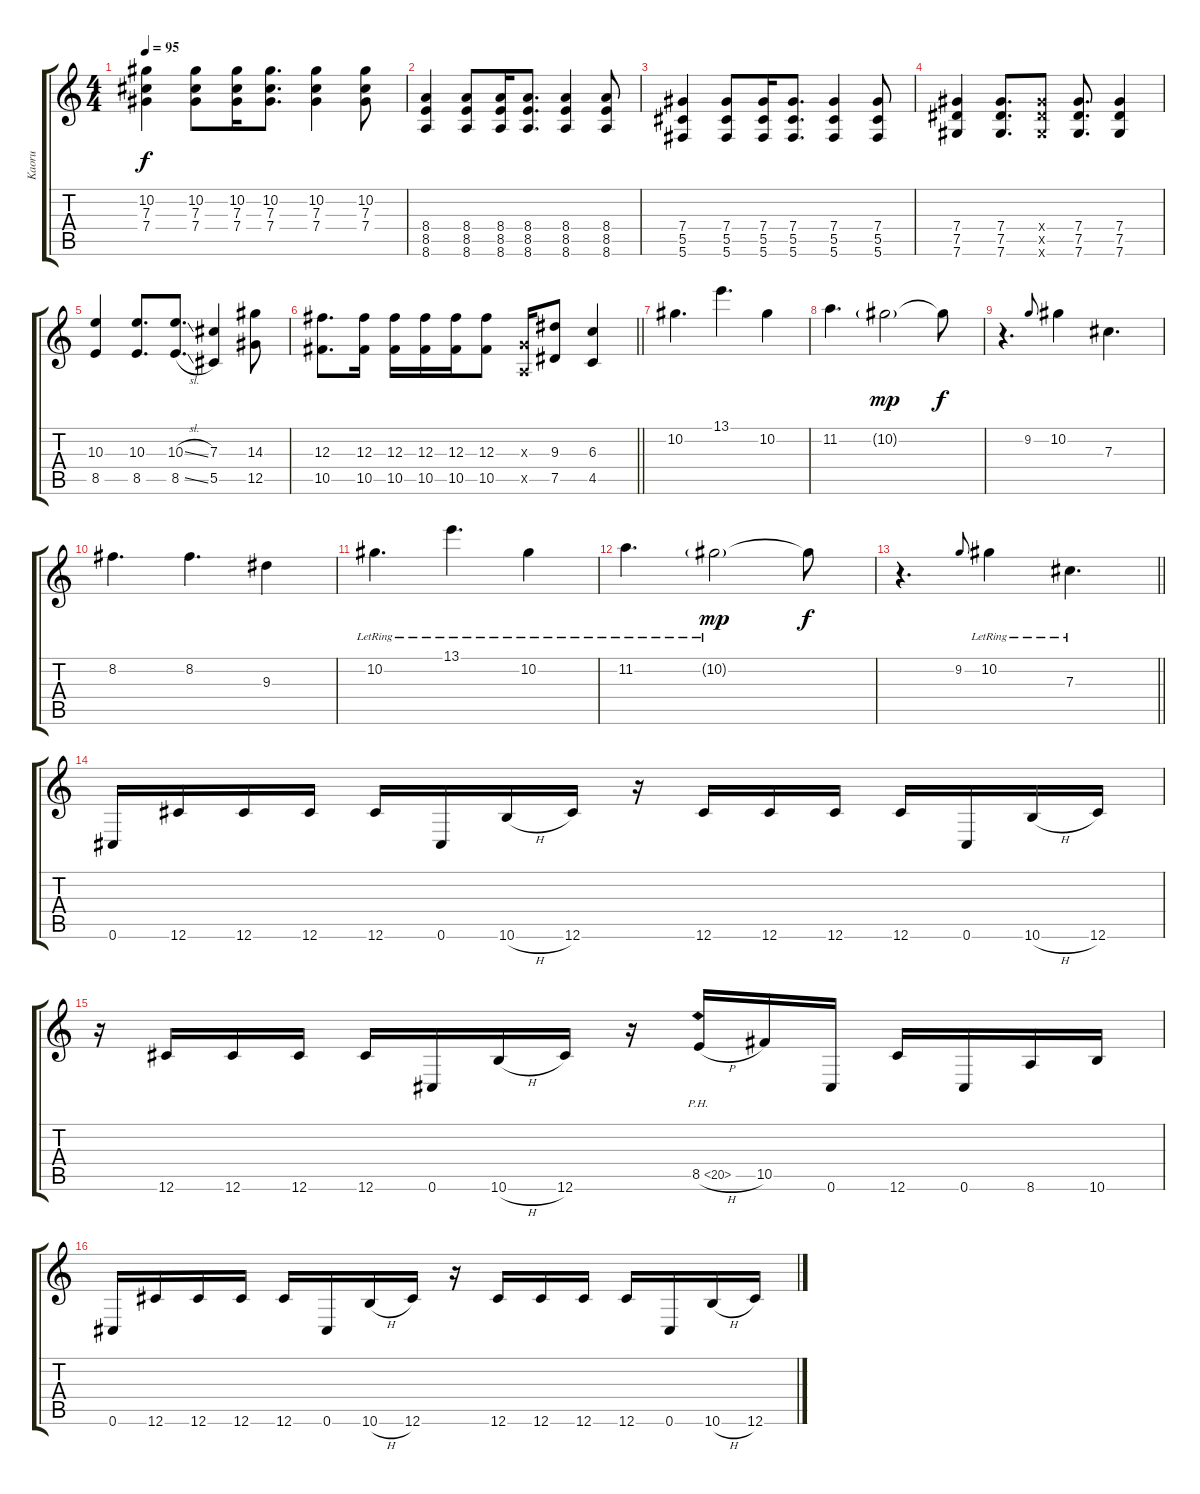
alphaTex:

\track ("Kaoru" "Kaoru") {instrument distortionguitar}
\staff {score tabs}
\tuning (Eb4 Bb3 Gb3 Db3 Ab2 Db2) {hide}
\ts (4 4)
\tempo 95
\clef g2
\ks c
(10.2 7.3 7.4).4{dy f} (10.2 7.3 7.4).8 (10.2 7.3 7.4).16 (10.2 7.3 7.4).8{d} (10.2 7.3 7.4).4 (10.2 7.3 7.4).8 |
(8.4 8.5 8.6).4 (8.4 8.5 8.6).8 (8.4 8.5 8.6).16 (8.4 8.5 8.6).8{d} (8.4 8.5 8.6).4 (8.4 8.5 8.6).8 |
(7.4 5.5 5.6).4 (7.4 5.5 5.6).8 (7.4 5.5 5.6).16 (7.4 5.5 5.6).8{d} (7.4 5.5 5.6).4 (7.4 5.5 5.6).8 |
(7.4 7.5 7.6).4 (7.4 7.5 7.6).8{d} (7.4{x} 7.5{x} 7.6{x}).8 (7.4 7.5 7.6).8{d} (7.4 7.5 7.6).4 |
(10.3 8.5).4 (10.3 8.5).8{d} (10.3{sl} 8.5{sl}).8{d} (7.3 5.5).4 (14.3 12.5).8 |
\barLineRight lightlight
(12.3 10.5).8{d} (12.3 10.5).16 (12.3 10.5).16 (12.3 10.5).16 (12.3 10.5).16 (12.3 10.5).8 (1.3{x} 1.5{x}).16 (9.3 7.5).8 (6.3 4.5).4 |
10.2.4{d instrument electricguitarjazz} 13.1.4{d} 10.2.4 |
11.2.4{d} 10.2{g}.2{dy mp} 10.2{t}.8{dy f} |
r.4{d} 9.2.8{gr onbeat} 10.2.4 7.3.4{d} |
8.2.4{d} 8.2.4{d} 9.3.4 |
10.2{lr}.4{d instrument electricguitarjazz} 13.1{lr}.4{d volume 5} 10.2{lr}.4 |
11.2{lr}.4{d} 10.2{g lr}.2{dy mp} 10.2{t}.8{dy f} |
\barLineRight lightlight
r.4{d} 9.2.8{gr onbeat} 10.2{lr}.4 7.3{lr}.4{d} |
0.6.16{volume 16 instrument distortionguitar} 12.6.16 12.6.16 12.6.16 12.6.16 0.6.16 10.6{h}.16 12.6.16 r.16 12.6.16 12.6.16 12.6.16 12.6.16 0.6.16 10.6{h}.16 12.6.16 |
r.16 12.6.16 12.6.16 12.6.16 12.6.16 0.6.16 10.6{h}.16 12.6.16 r.16 8.5{ph 12 h}.16 10.5.16 0.6.16 12.6.16 0.6.16 8.6.16 10.6.16 |
0.6.16 12.6.16 12.6.16 12.6.16 12.6.16 0.6.16 10.6{h}.16 12.6.16 r.16 12.6.16 12.6.16 12.6.16 12.6.16 0.6.16 10.6{h}.16 12.6.16
